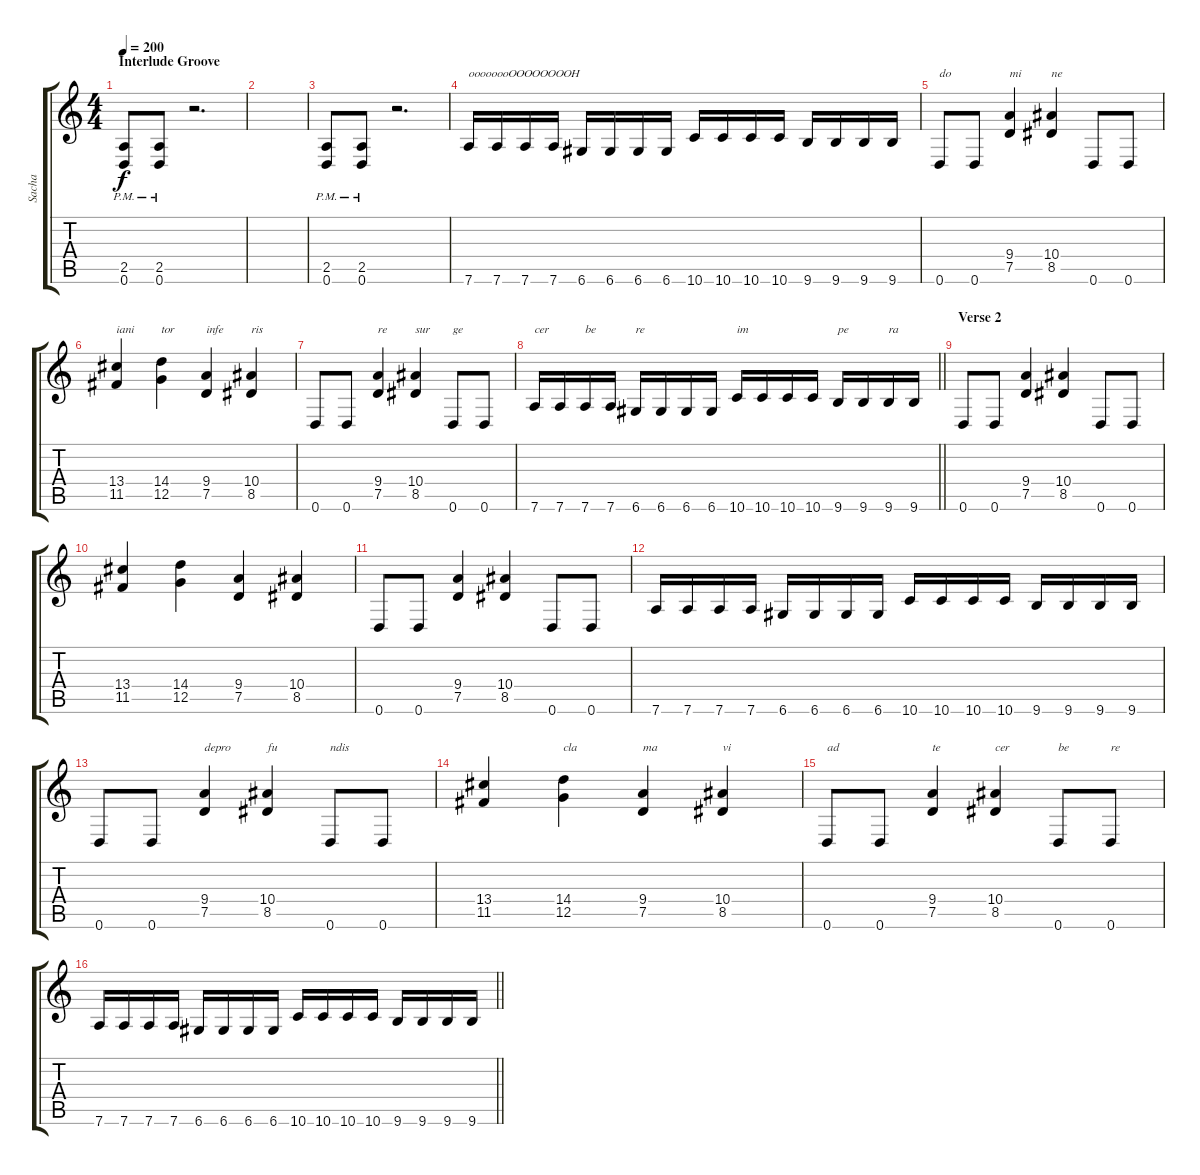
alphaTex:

\track ("Sacha" "Sacha") {instrument distortionguitar}
\staff {score tabs}
\tuning (D4 A3 F3 C3 G2 D2) {hide}
\ts (4 4)
\section ("" "Interlude Groove")
\tempo 200
\clef g2
\ks c
(2.5{pm} 0.6{pm}).8{dy f} (2.5{pm} 0.6{pm}).8 r.2{d} |
|
(2.5{pm} 0.6{pm}).8 (2.5{pm} 0.6{pm}).8 r.2{d} |
7.6.16{txt "oooooooOOOOOOOOH"} 7.6.16 7.6.16 7.6.16 6.6.16 6.6.16 6.6.16 6.6.16 10.6.16 10.6.16 10.6.16 10.6.16 9.6.16 9.6.16 9.6.16 9.6.16 |
0.6.8{txt "do"} 0.6.8 (9.4 7.5).4{txt "mi"} (10.4 8.5).4{txt "ne"} 0.6.8 0.6.8 |
(13.4 11.5).4{txt "iani"} (14.4 12.5).4{txt "tor"} (9.4 7.5).4{txt "infe"} (10.4 8.5).4{txt "ris"} |
0.6.8 0.6.8 (9.4 7.5).4{txt "re"} (10.4 8.5).4{txt "sur"} 0.6.8{txt "ge"} 0.6.8 |
\barLineRight lightlight
7.6.16{txt "cer"} 7.6.16 7.6.16{txt "be"} 7.6.16 6.6.16{txt "re"} 6.6.16 6.6.16 6.6.16 10.6.16{txt "im"} 10.6.16 10.6.16 10.6.16 9.6.16{txt "pe"} 9.6.16 9.6.16{txt "ra"} 9.6.16 |
\section ("" "Verse 2")
0.6.8 0.6.8 (9.4 7.5).4 (10.4 8.5).4 0.6.8 0.6.8 |
(13.4 11.5).4 (14.4 12.5).4 (9.4 7.5).4 (10.4 8.5).4 |
0.6.8 0.6.8 (9.4 7.5).4 (10.4 8.5).4 0.6.8 0.6.8 |
7.6.16 7.6.16 7.6.16 7.6.16 6.6.16 6.6.16 6.6.16 6.6.16 10.6.16 10.6.16 10.6.16 10.6.16 9.6.16 9.6.16 9.6.16 9.6.16 |
0.6.8 0.6.8 (9.4 7.5).4{txt "depro"} (10.4 8.5).4{txt "fu"} 0.6.8{txt "ndis"} 0.6.8 |
(13.4 11.5).4 (14.4 12.5).4{txt "cla"} (9.4 7.5).4{txt "ma"} (10.4 8.5).4{txt "vi"} |
0.6.8{txt "ad"} 0.6.8 (9.4 7.5).4{txt "te"} (10.4 8.5).4{txt "cer"} 0.6.8{txt "be"} 0.6.8{txt "re"} |
\barLineRight lightlight
7.6.16 7.6.16 7.6.16 7.6.16 6.6.16 6.6.16 6.6.16 6.6.16 10.6.16 10.6.16 10.6.16 10.6.16 9.6.16 9.6.16 9.6.16 9.6.16
